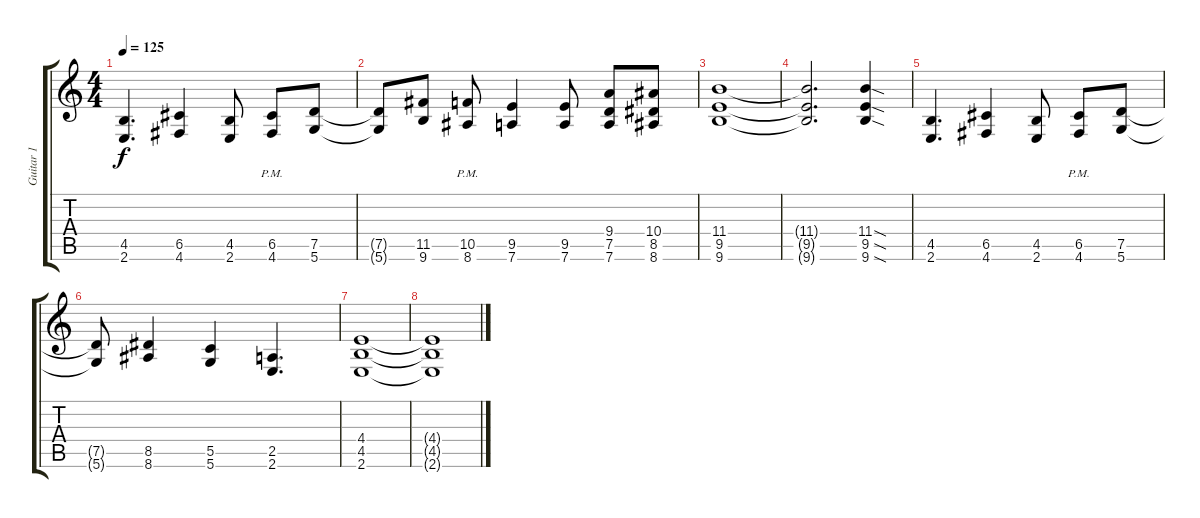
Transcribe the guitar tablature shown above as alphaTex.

\track ("Guitar 1" "Guitar 1") {instrument distortionguitar}
\staff {score tabs}
\tuning (D4 A3 F3 C3 G2 D2) {hide}
\ts (4 4)
\tempo 125
\clef g2
\ks c
(4.5 2.6).4{d dy f} (6.5 4.6).4 (4.5 2.6).8 (6.5{pm} 4.6{pm}).8 (7.5 5.6).8 |
(7.5{t} 5.6{t}).8 (11.5 9.6).8 (10.5{pm} 8.6{pm}).8 (9.5 7.6).4 (9.5 7.6).8 (9.4 7.5 7.6).8 (10.4 8.5 8.6).8 |
(11.4 9.5 9.6).1 |
(11.4{t} 9.5{t} 9.6{t}).2{d} (11.4{sod} 9.5{sod} 9.6{sod}).4 |
(4.5 2.6).4{d} (6.5 4.6).4 (4.5 2.6).8 (6.5{pm} 4.6{pm}).8 (7.5 5.6).8 |
(7.5{t} 5.6{t}).8 (8.5 8.6).4 (5.5 5.6).4 (2.5 2.6).4{d} |
(4.4 4.5 2.6).1 |
(4.4{t} 4.5{t} 2.6{t}).1
